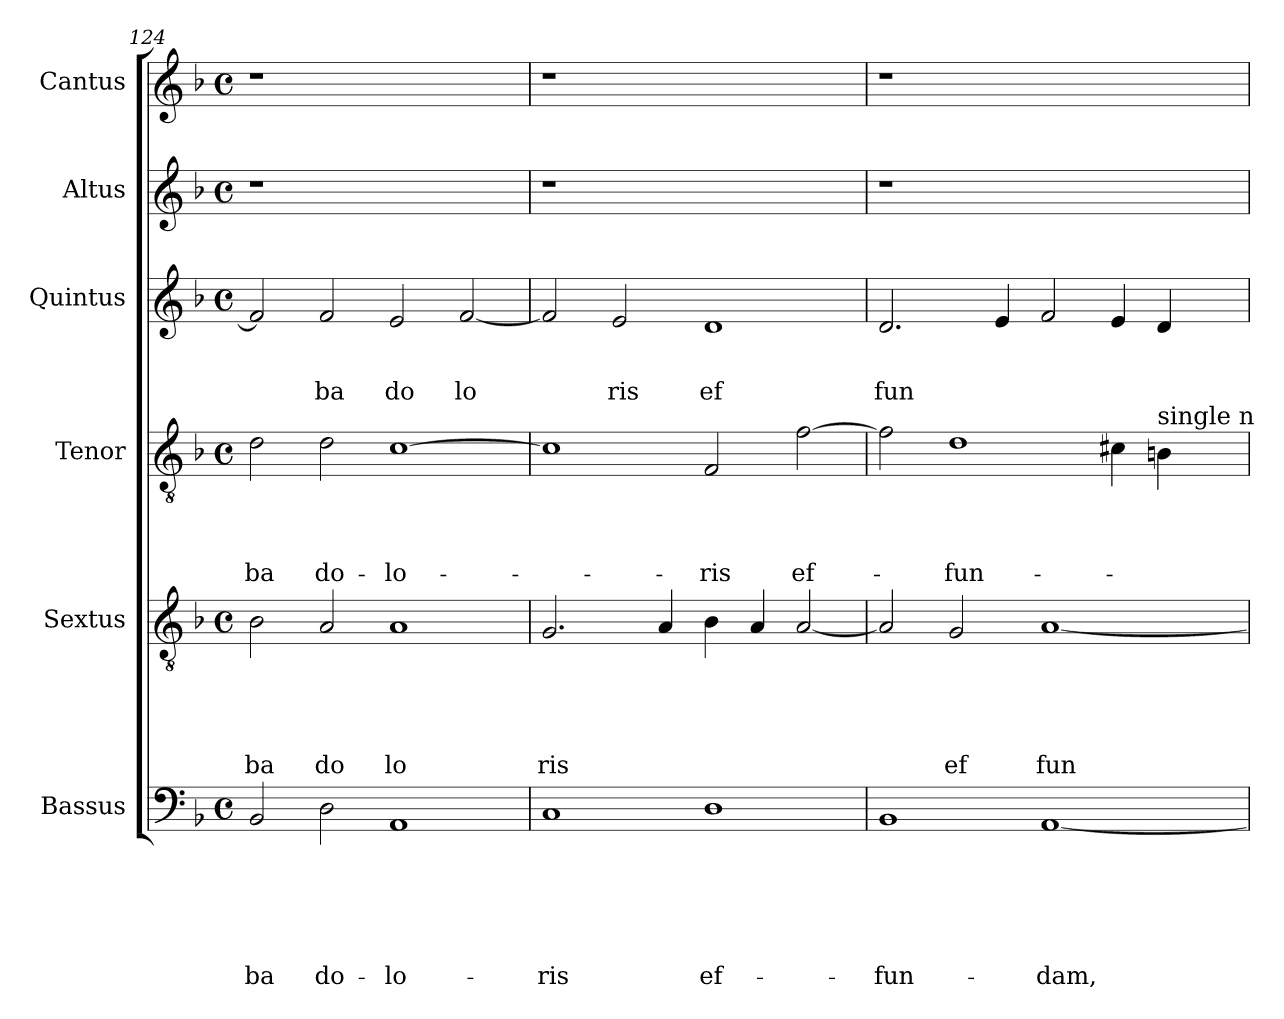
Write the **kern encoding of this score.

**kern	**text	**text	**text	**text	**text	**text	**kern	**text	**text	**text	**text	**text	**kern	**text	**text	**text	**text	**kern	**text	**text	**text	**kern	**kern
*part6	*part6	*part6	*part6	*part6	*part6	*part6	*part5	*part5	*part5	*part5	*part5	*part5	*part4	*part4	*part4	*part4	*part4	*part3	*part3	*part3	*part3	*part2	*part1
*staff6	*staff6	*staff6	*staff6	*staff6	*staff6	*staff6	*staff5	*staff5	*staff5	*staff5	*staff5	*staff5	*staff4	*staff4	*staff4	*staff4	*staff4	*staff3	*staff3	*staff3	*staff3	*staff2	*staff1
*I"Bassus	*	*	*	*	*	*	*I"Sextus	*	*	*	*	*	*I"Tenor	*	*	*	*	*I"Quintus	*	*	*	*I"Altus	*I"Cantus
*I'Bassus	*	*	*	*	*	*	*I'Sextus	*	*	*	*	*	*I'Tenor	*	*	*	*	*I'Quintus	*	*	*	*I'Altus	*I'Cantus
*clefF4	*	*	*	*	*	*	*clefGv2	*	*	*	*	*	*clefGv2	*	*	*	*	*clefG2	*	*	*	*clefG2	*clefG2
*k[b-]	*	*	*	*	*	*	*k[b-]	*	*	*	*	*	*k[b-]	*	*	*	*	*k[b-]	*	*	*	*k[b-]	*k[b-]
*F:	*	*	*	*	*	*	*F:	*	*	*	*	*	*F:	*	*	*	*	*F:	*	*	*	*F:	*F:
*M4/4	*	*	*	*	*	*	*M4/4	*	*	*	*	*	*M4/4	*	*	*	*	*M4/4	*	*	*	*M4/4	*M4/4
*met(c)	*	*	*	*	*	*	*met(c)	*	*	*	*	*	*met(c)	*	*	*	*	*met(c)	*	*	*	*met(c)	*met(c)
=124	=124	=124	=124	=124	=124	=124	=124	=124	=124	=124	=124	=124	=124	=124	=124	=124	=124	=124	=124	=124	=124	=124	=124
!	!	!	!	!	!	!LO:LY:b	!	!	!	!	!	!LO:LY:b	!	!	!	!	!LO:LY:b	!	!	!	!	!	!
2BB-/	.	.	.	.	.	-ba	2B-\	.	.	.	.	ba	2d\	.	.	.	-ba	2f/]	.	.	.	1r	1r
!	!	!	!	!	!	!LO:LY:b	!	!	!	!	!	!LO:LY:b	!	!	!	!	!LO:LY:b	!	!	!	!LO:LY:b	!	!
2D\	.	.	.	.	.	do-	2A/	.	.	.	.	do	2d\	.	.	.	do-	2f/	.	.	ba	.	.
!	!	!	!	!	!	!LO:LY:b	!	!	!	!	!	!LO:LY:b	!	!	!	!	!LO:LY:b	!	!	!	!LO:LY:b	!	!
1AA	.	.	.	.	.	-lo-	1A	.	.	.	.	lo	[>1c	.	.	.	-lo-	2e/	.	.	do	1ryy	1ryy
!	!	!	!	!	!	!	!	!	!	!	!	!	!	!	!	!	!	!	!	!	!LO:LY:b	!	!
.	.	.	.	.	.	.	.	.	.	.	.	.	.	.	.	.	.	[<2f/	.	.	lo	.	.
=125!	=125!	=125!	=125!	=125!	=125!	=125!	=125!	=125!	=125!	=125!	=125!	=125!	=125!	=125!	=125!	=125!	=125!	=125!	=125!	=125!	=125!	=125!	=125!
!	!	!	!	!	!	!LO:LY:b	!	!	!	!	!	!LO:LY:b	!	!	!	!	!	!	!	!	!	!	!
1C	.	.	.	.	.	-ris	2.G/	.	.	.	.	ris	1c]	.	.	.	.	2f/]	.	.	.	1r	1r
!	!	!	!	!	!	!	!	!	!	!	!	!	!	!	!	!	!	!	!	!	!LO:LY:b	!	!
.	.	.	.	.	.	.	.	.	.	.	.	.	.	.	.	.	.	2e/	.	.	ris	.	.
.	.	.	.	.	.	.	4A/	.	.	.	.	.	.	.	.	.	.	.	.	.	.	.	.
!	!	!	!	!	!	!LO:LY:b	!	!	!	!	!	!	!	!	!	!	!LO:LY:b	!	!	!	!LO:LY:b	!	!
1D	.	.	.	.	.	ef-	4B-\	.	.	.	.	.	2F/	.	.	.	-ris	1d	.	.	ef	1ryy	1ryy
.	.	.	.	.	.	.	4A/	.	.	.	.	.	.	.	.	.	.	.	.	.	.	.	.
!	!	!	!	!	!	!	!	!	!	!	!	!	!	!	!	!	!LO:LY:b	!	!	!	!	!	!
.	.	.	.	.	.	.	[<2A/	.	.	.	.	.	[>2f\	.	.	.	ef-	.	.	.	.	.	.
=126!	=126!	=126!	=126!	=126!	=126!	=126!	=126!	=126!	=126!	=126!	=126!	=126!	=126!	=126!	=126!	=126!	=126!	=126!	=126!	=126!	=126!	=126!	=126!
!	!	!	!	!	!	!LO:LY:b	!	!	!	!	!	!	!	!	!	!	!	!	!	!	!LO:LY:b	!	!
1BB-	.	.	.	.	.	-fun-	2A/]	.	.	.	.	.	2f\]	.	.	.	.	2.d/	.	.	fun	1r	1r
!	!	!	!	!	!	!	!	!	!	!	!	!LO:LY:b	!	!	!	!	!LO:LY:b	!	!	!	!	!	!
.	.	.	.	.	.	.	2G/	.	.	.	.	ef	1d	.	.	.	-fun-	.	.	.	.	.	.
.	.	.	.	.	.	.	.	.	.	.	.	.	.	.	.	.	.	4e/	.	.	.	.	.
!	!	!	!	!	!	!LO:LY:b	!	!	!	!	!	!LO:LY:b	!	!	!	!	!	!	!	!	!	!	!
[<1AA	.	.	.	.	.	-dam,	[<1A	.	.	.	.	fun	.	.	.	.	.	2f/	.	.	.	1ryy	1ryy
.	.	.	.	.	.	.	.	.	.	.	.	.	4c#X\	.	.	.	.	4e/	.	.	.	.	.
!	!	!	!	!	!	!	!	!	!	!	!	!	!LO:TX:a:t=single n	!	!	!	!	!	!	!	!	!	!
.	.	.	.	.	.	.	.	.	.	.	.	.	4B\	.	.	.	.	4d/	.	.	.	.	.
=!	=!	=!	=!	=!	=!	=!	=!	=!	=!	=!	=!	=!	=!	=!	=!	=!	=!	=!	=!	=!	=!	=!	=!
*-	*-	*-	*-	*-	*-	*-	*-	*-	*-	*-	*-	*-	*-	*-	*-	*-	*-	*-	*-	*-	*-	*-	*-
